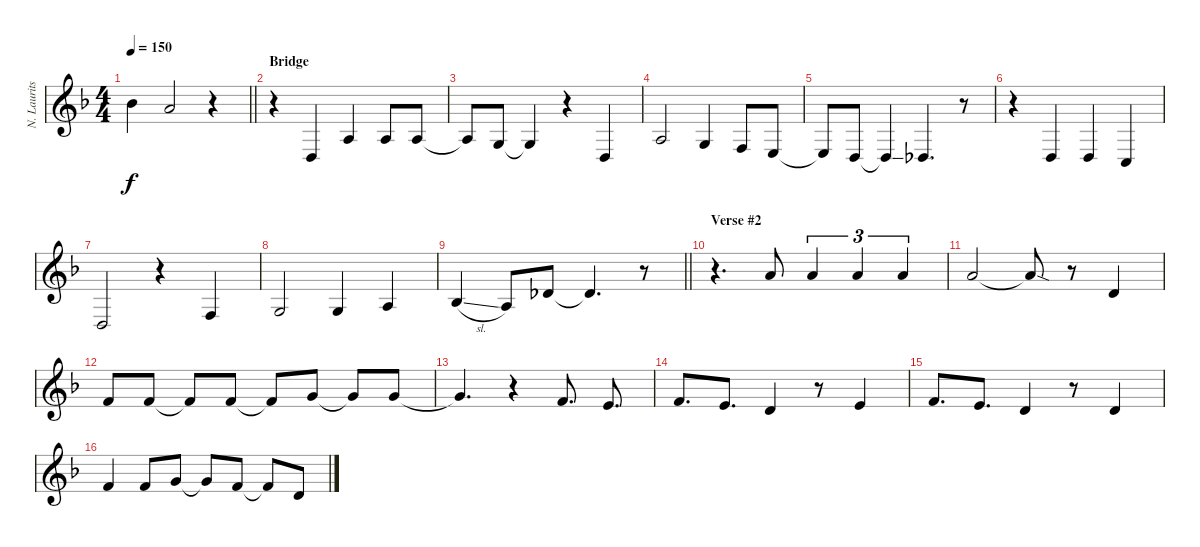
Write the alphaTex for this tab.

\track ("N. Lauritsen (Lead Vocals)" "N. Laurits") {instrument violin}
\staff {score}
\tuning (E4 B3 G3 D3 A2 E2) {hide}
\ts (4 4)
\tempo 150
\clef g2
\barLineRight lightlight
\ks dminor
11.2{t}.4{dy f} 10.2.2 r.4 |
\section ("" "Bridge")
r.4 5.5.4 7.4.4 7.4.8 7.4.8 |
7.4{t}.8 5.4.8 5.4{t}.4 r.4 5.5.4 |
7.4.2 5.4.4 3.4.8 2.4.8 |
2.4{t}.8 5.5.8 5.5{ss t}.4 4.5.4{d} r.8 |
r.4 5.5.4 5.5.4 3.5.4 |
5.5.2 r.4 3.4.4 |
5.4.2 5.4.4 7.4.4 |
\barLineRight lightlight
8.4{sl}.4 7.4.8 11.4.8 11.4{t}.4{d} r.8 |
\section ("" "Verse #2")
r.4{d} 10.2.8 10.2.4{tu (3 2)} 10.2.4{tu (3 2)} 10.2.4{tu (3 2)} |
10.2.2 10.2{sod t}.8 r.8 7.3.4 |
6.2.8 6.2.8 6.2{t}.8 6.2.8 6.2{t}.8 8.2.8 8.2{t}.8 8.2.8 |
8.2{t}.4{d} r.4 6.2.8{d} 5.2.8{d} |
6.2.8{d} 5.2.8{d} 3.2.4 r.8 5.2.4 |
6.2.8{d} 5.2.8{d} 3.2.4 r.8 3.2.4 |
6.2.4 6.2.8 8.2.8 8.2{t}.8 6.2.8 6.2{t}.8 3.2.8
